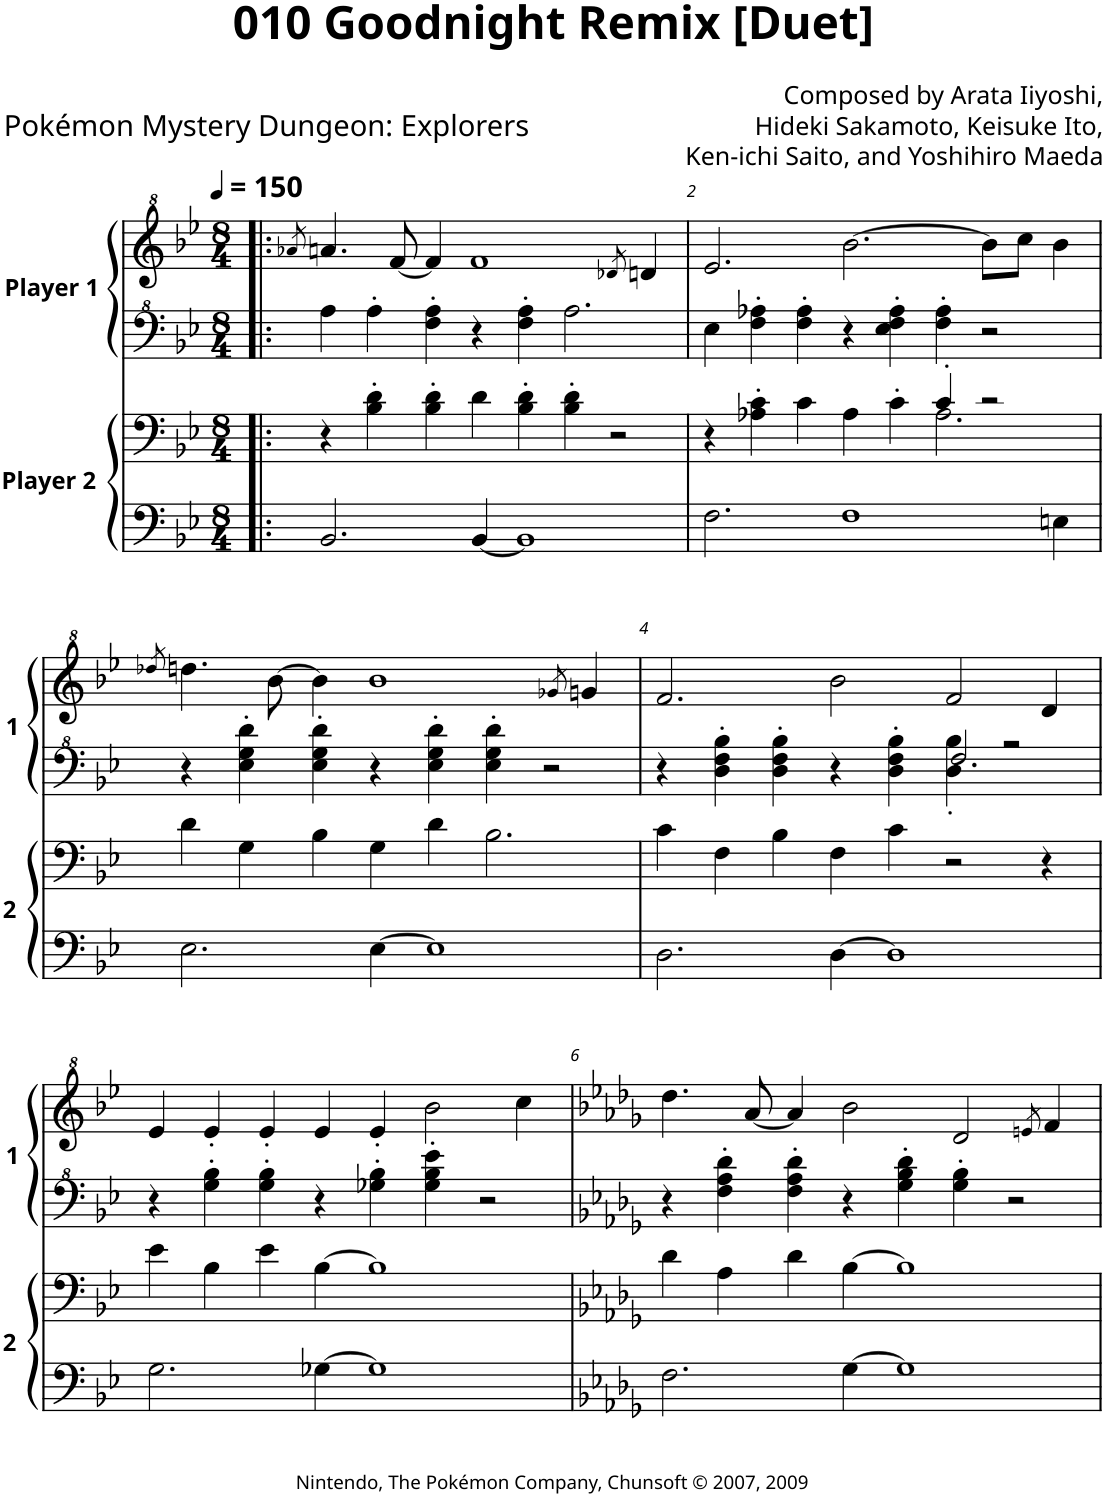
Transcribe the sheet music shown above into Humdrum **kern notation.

**kern	**kern	**kern	**kern
*part2	*part2	*part1	*part1
*staff4	*staff3	*staff2	*staff1
*I"Player 2	*	*I"Player 1	*
*clefF4	*clefF4	*clefF^4	*clefG^2
*k[b-e-]	*k[b-e-]	*k[b-e-]	*k[b-e-]
*M8/4	*M8/4	*M8/4	*M8/4
*MM150	*MM150	*MM150	*MM150
=1!|:	=1!|:	=1!|:	=1!|:
.	.	.	8qaa-X/
2.BB-/	4r	4a\	4.aan/
.	4B-\' 4d\'	4a'\	.
.	.	.	[8ff/
.	4B-\' 4d\'	4f\' 4a\'	4ff/]
[4BB-/	4d\	4r	1ff
1BB-]	4B-\' 4d\'	4f\' 4a\'	.
.	4B-\' 4d\'	2.a\	.
.	2r	.	.
.	.	.	8qdd-X/
.	.	.	4ddn/
=2	=2	=2	=2
*	*^	*	*
2.F\	4r	4ryy	4e-\	2.ee-/
*	*v	*v	*	*
.	4A-X\' 4c\'	4f\' 4a-X\'	.
.	4c\	4f\' 4a-\'	.
1F	4A-\	4r	[2.bb-\
.	4c'\	4e-\' 4f\' 4a-\'	.
*	*^	*	*
.	4c'/	2.A-\	4f\' 4a-\'	.
.	2r	.	2r	8bb-\L]
.	.	.	.	8ccc\J
4En\	.	.	.	4bb-\
*	*v	*v	*	*
!!LO:LB:g=z
=3	=3	=3	=3
.	.	.	8qddd-X/
2.E-\	4d\	4r	4.dddn\
.	4G\	4e-\' 4g\' 4dd\'	.
.	.	.	[8bb-\
.	4B-\	4e-\' 4g\' 4dd\'	4bb-\]
[4E-\	4G\	4r	1bb-
1E-]	4d\	4e-\' 4g\' 4dd\'	.
.	2.B-\	4e-\' 4g\' 4dd\'	.
.	.	2r	.
.	.	.	8qgg-X/
.	.	.	4ggn/
=4	=4	=4	=4
*	*	*^	*
2.D\	4c\	4r	4ryy	2.ff/
*	*	*v	*v	*
.	4F\	4d\' 4f\' 4b-\'	.
.	4B-\	4d\' 4f\' 4b-\'	.
[4D\	4F\	4r	2bb-\
1D]	4c\	4d\' 4f\' 4b-\'	.
*	*	*^	*
.	2r	4d\' 4b-\'	2.f/	2ff/
.	.	2r	.	.
.	4r	.	.	4dd/
*	*	*v	*v	*
!!LO:LB:g=z
=5	=5	=5	=5
2.G\	4e-\	4r	4ee-/
.	4B-\	4g\' 4b-\'	4ee-'/
.	4e-\	4g\' 4b-\'	4ee-'/
[4G-X\	[4B-\	4r	4ee-/
1G-]	1B-]	4g-X\' 4b-\'	4ee-'/
.	.	4g-\' 4b-\' 4ee-\'	2bb-\
.	.	2r	.
.	.	.	4ccc\
=6	=6	=6	=6
*k[b-e-a-d-g-]	*k[b-e-a-d-g-]	*k[b-e-a-d-g-]	*k[b-e-a-d-g-]
2.F\	4d-\	4r	4.ddd-\
.	4A-\	4f\' 4a-\' 4dd-\'	.
.	.	.	[8aa-/
.	4d-\	4f\' 4a-\' 4dd-\'	4aa-/]
[4G-\	[4B-\	4r	2bb-\
1G-]	1B-]	4g-\' 4b-\' 4dd-\'	.
.	.	4g-\' 4b-\'	2dd-/
.	.	2r	.
.	.	.	8qeen/
.	.	.	4ff/
=	=	=	=
*-	*-	*-	*-
